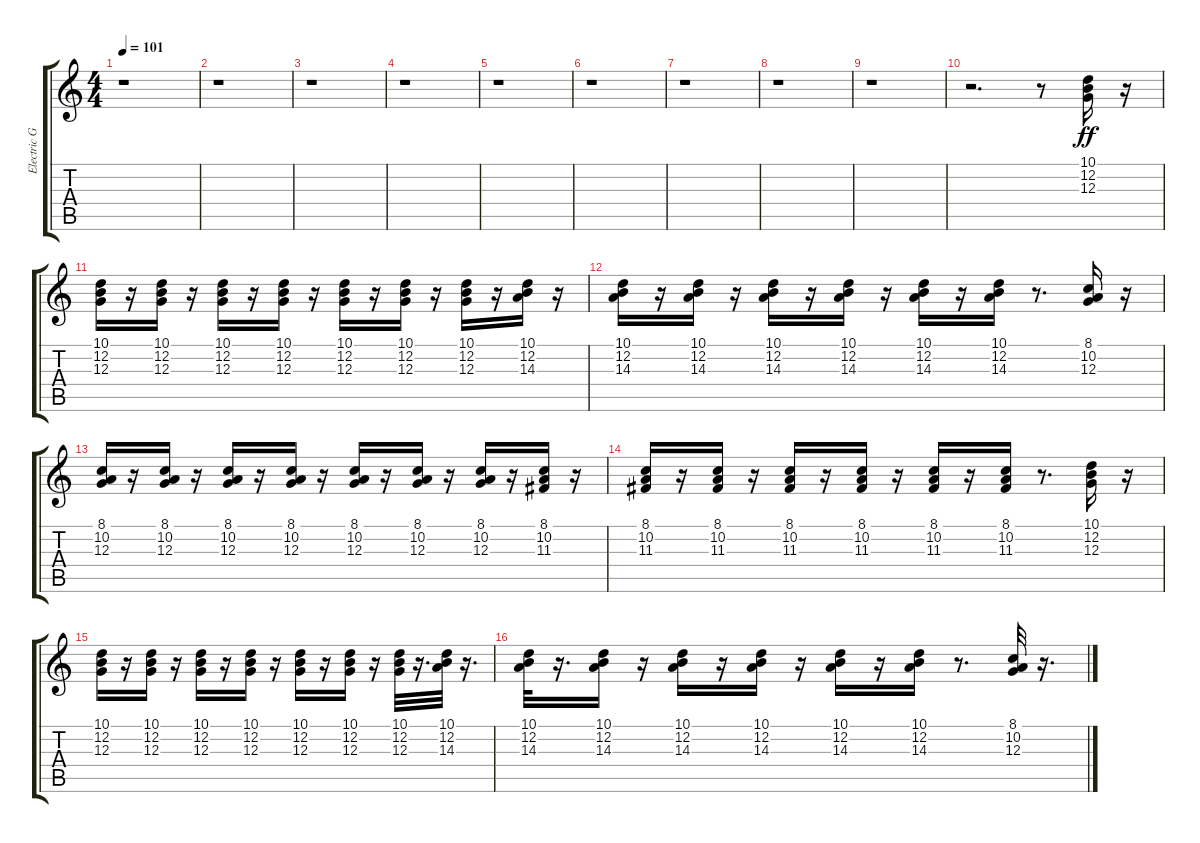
\track ("Electric Grand" "Electric G") {instrument electricgrandpiano}
\staff {score tabs}
\tuning (E4 B3 G3 D3 A2 E2) {hide}
\ts (4 4)
\tempo 101
\clef g2
\ks c
r.1{dy ff} |
r.1 |
r.1 |
r.1 |
r.1 |
r.1 |
r.1 |
r.1 |
r.1 |
r.2{d} r.8 (10.1 12.2 12.3).16 r.16 |
(10.1 12.2 12.3).16 r.16 (10.1 12.2 12.3).16 r.16 (10.1 12.2 12.3).16 r.16 (10.1 12.2 12.3).16 r.16 (10.1 12.2 12.3).16 r.16 (10.1 12.2 12.3).16 r.16 (10.1 12.2 12.3).16 r.16 (10.1 12.2 14.3).16 r.16 |
(10.1 12.2 14.3).16 r.16 (10.1 12.2 14.3).16 r.16 (10.1 12.2 14.3).16 r.16 (10.1 12.2 14.3).16 r.16 (10.1 12.2 14.3).16 r.16 (10.1 12.2 14.3).16 r.8{d} (8.1 10.2 12.3).16 r.16 |
(8.1 10.2 12.3).16 r.16 (8.1 10.2 12.3).16 r.16 (8.1 10.2 12.3).16 r.16 (8.1 10.2 12.3).16 r.16 (8.1 10.2 12.3).16 r.16 (8.1 10.2 12.3).16 r.16 (8.1 10.2 12.3).16 r.16 (8.1 10.2 11.3).16 r.16 |
(8.1 10.2 11.3).16 r.16 (8.1 10.2 11.3).16 r.16 (8.1 10.2 11.3).16 r.16 (8.1 10.2 11.3).16 r.16 (8.1 10.2 11.3).16 r.16 (8.1 10.2 11.3).16 r.8{d} (10.1 12.2 12.3).16 r.16 |
(10.1 12.2 12.3).16 r.16 (10.1 12.2 12.3).16 r.16 (10.1 12.2 12.3).16 r.16 (10.1 12.2 12.3).16 r.16 (10.1 12.2 12.3).16 r.16 (10.1 12.2 12.3).16 r.16 (10.1 12.2 12.3).32 r.16{d} (10.1 12.2 14.3).32 r.16{d} |
(10.1 12.2 14.3).32 r.16{d} (10.1 12.2 14.3).16 r.16 (10.1 12.2 14.3).16 r.16 (10.1 12.2 14.3).16 r.16 (10.1 12.2 14.3).16 r.16 (10.1 12.2 14.3).16 r.8{d} (8.1 10.2 12.3).32 r.16{d}
